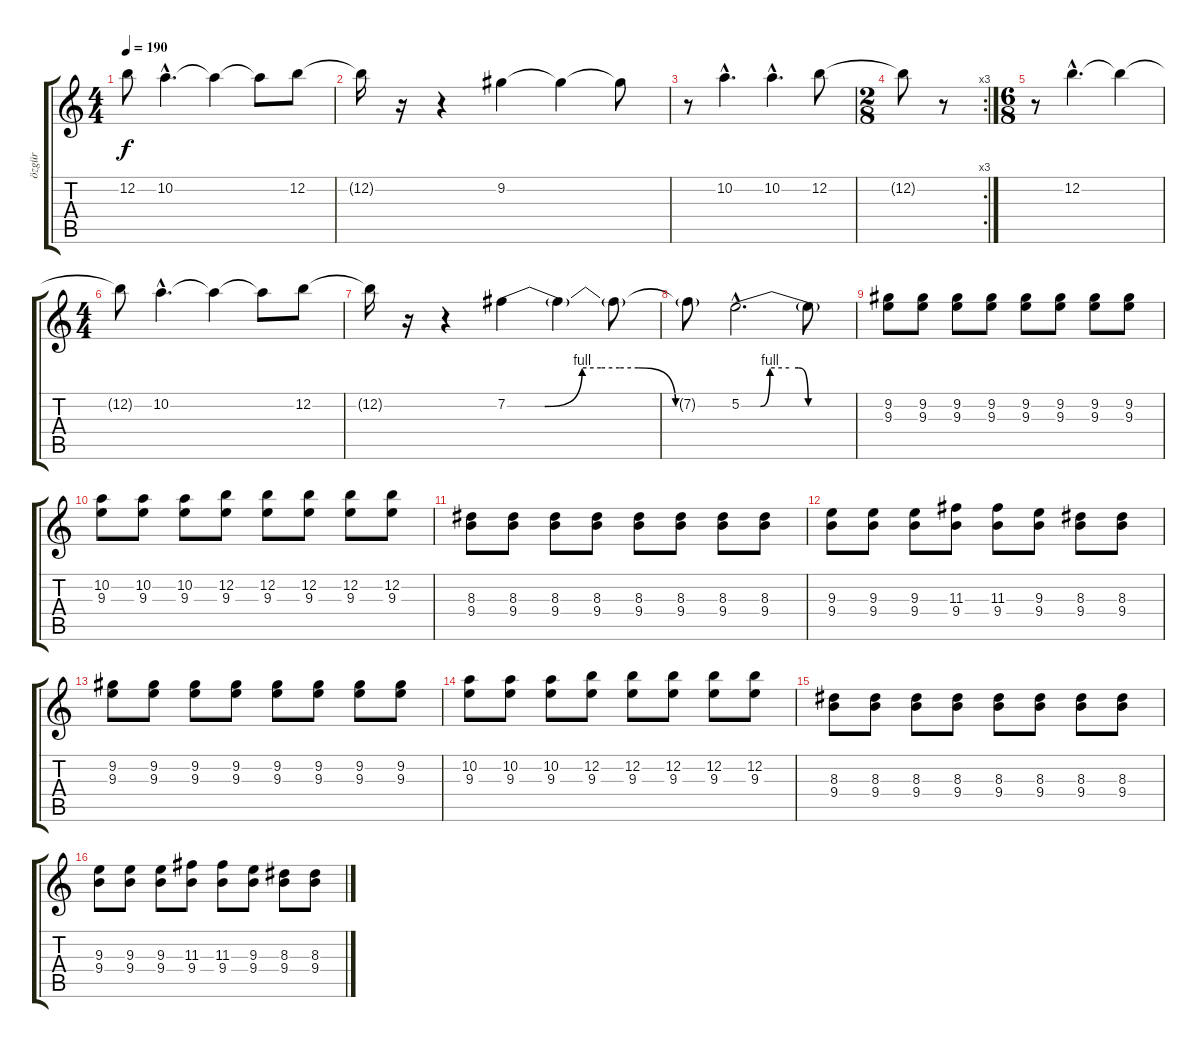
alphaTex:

\track ("özgür" "özgür") {instrument overdrivenguitar}
\staff {score tabs}
\tuning (E4 B3 G3 D3 A2 E2) {hide}
\ts (4 4)
\tempo 190
\clef g2
\ks c
12.2{t}.8{dy f} 10.2{hac}.4{d} 10.2{t}.4 10.2{t}.8 12.2.8 |
12.2{t}.16 r.16 r.4 9.2.4 9.2{t}.4 9.2{t}.8 |
r.8 10.2{hac}.4{d} 10.2{hac}.4{d} 12.2.8 |
\rc 3
\ts (2 8)
12.2{t}.8 r.8 |
\ts (6 8)
r.8 12.2{hac}.4{d} 12.2{t}.4 |
\ts (4 4)
12.2{t}.8 10.2{hac}.4{d} 10.2{t}.4 10.2{t}.8 12.2.8 |
12.2{t}.16 r.16 r.4 7.2{be (custom 0 0 10 0 20 4 25 4 30 4 35 4 45 0 60 0)}.4 7.2{t}.4 7.2{t}.8 |
7.2{t}.8 5.2{be (custom 0 0 10 0 15 4 25 4 30 4 35 0 40 0 50 0 60 0) hac}.2{d} 5.2{t}.8 |
(9.2 9.3).8 (9.2 9.3).8 (9.2 9.3).8 (9.2 9.3).8 (9.2 9.3).8 (9.2 9.3).8 (9.2 9.3).8 (9.2 9.3).8 |
(10.2 9.3).8 (10.2 9.3).8 (10.2 9.3).8 (12.2 9.3).8 (12.2 9.3).8 (12.2 9.3).8 (12.2 9.3).8 (12.2 9.3).8 |
(8.3 9.4).8 (8.3 9.4).8 (8.3 9.4).8 (8.3 9.4).8 (8.3 9.4).8 (8.3 9.4).8 (8.3 9.4).8 (8.3 9.4).8 |
(9.3 9.4).8 (9.3 9.4).8 (9.3 9.4).8 (11.3 9.4).8 (11.3 9.4).8 (9.3 9.4).8 (8.3 9.4).8 (8.3 9.4).8 |
(9.2 9.3).8 (9.2 9.3).8 (9.2 9.3).8 (9.2 9.3).8 (9.2 9.3).8 (9.2 9.3).8 (9.2 9.3).8 (9.2 9.3).8 |
(10.2 9.3).8 (10.2 9.3).8 (10.2 9.3).8 (12.2 9.3).8 (12.2 9.3).8 (12.2 9.3).8 (12.2 9.3).8 (12.2 9.3).8 |
(8.3 9.4).8 (8.3 9.4).8 (8.3 9.4).8 (8.3 9.4).8 (8.3 9.4).8 (8.3 9.4).8 (8.3 9.4).8 (8.3 9.4).8 |
(9.3 9.4).8 (9.3 9.4).8 (9.3 9.4).8 (11.3 9.4).8 (11.3 9.4).8 (9.3 9.4).8 (8.3 9.4).8 (8.3 9.4).8
